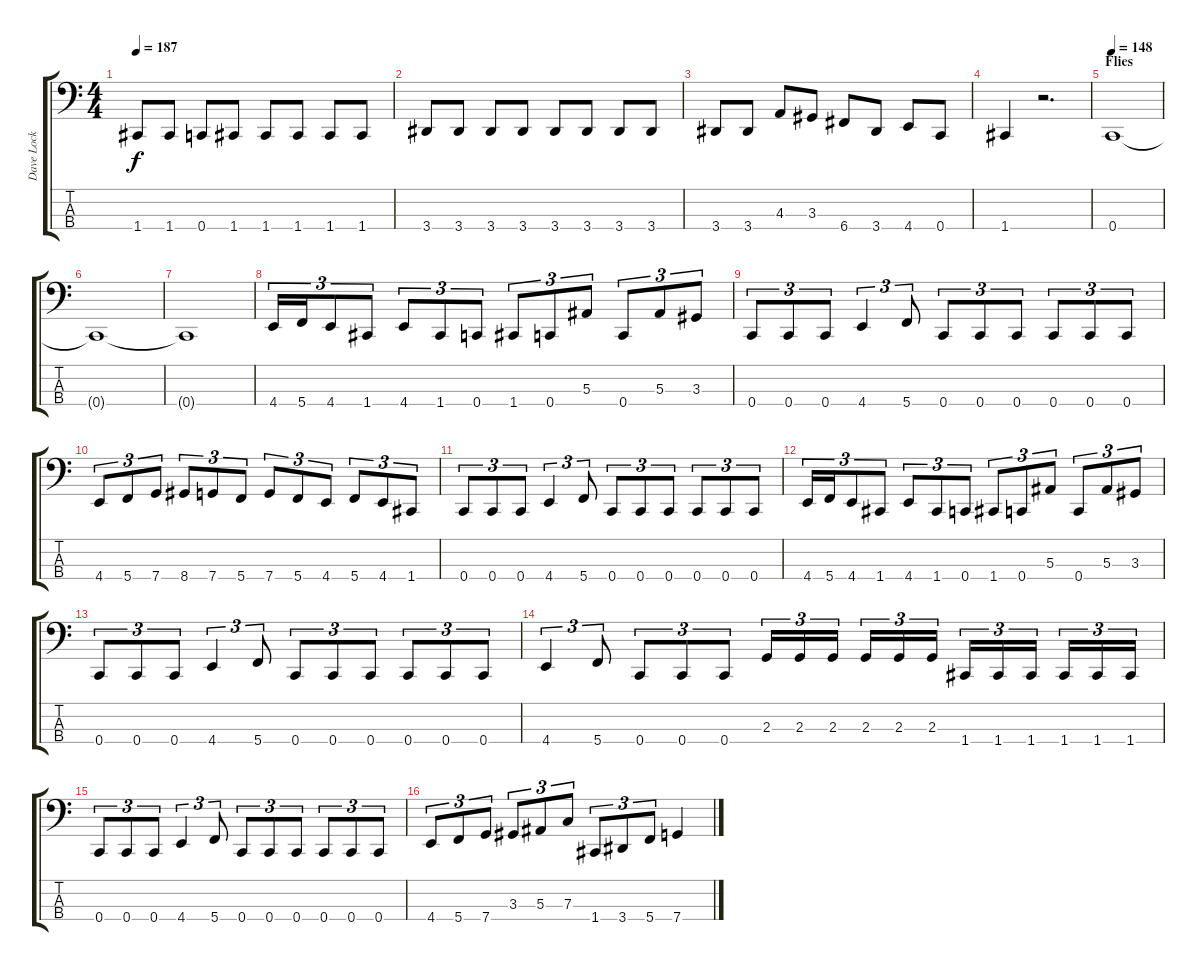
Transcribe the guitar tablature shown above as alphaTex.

\track ("Dave Lock (Bass)" "Dave Lock ") {instrument electricbassfinger}
\staff {score tabs}
\tuning (Eb2 Bb1 F1 C1) {hide}
\ts (4 4)
\tempo 187
\clef f4
\ks c
1.4.8{dy f} 1.4.8 0.4.8 1.4.8 1.4.8 1.4.8 1.4.8 1.4.8 |
3.4.8 3.4.8 3.4.8 3.4.8 3.4.8 3.4.8 3.4.8 3.4.8 |
3.4.8 3.4.8 4.3.8 3.3.8 6.4.8 3.4.8 4.4.8 0.4.8 |
1.4.4 r.2{d} |
\section ("" "Flies")
\tempo 148
0.4.1 |
0.4{t}.1 |
0.4{t}.1 |
4.4.16{tu (3 2)} 5.4.16{tu (3 2)} 4.4.8{tu (3 2)} 1.4.8{tu (3 2)} 4.4.8{tu (3 2)} 1.4.8{tu (3 2)} 0.4.8{tu (3 2)} 1.4.8{tu (3 2)} 0.4.8{tu (3 2)} 5.3.8{tu (3 2)} 0.4.8{tu (3 2)} 5.3.8{tu (3 2)} 3.3.8{tu (3 2)} |
0.4.8{tu (3 2)} 0.4.8{tu (3 2)} 0.4.8{tu (3 2)} 4.4.4{tu (3 2)} 5.4.8{tu (3 2)} 0.4.8{tu (3 2)} 0.4.8{tu (3 2)} 0.4.8{tu (3 2)} 0.4.8{tu (3 2)} 0.4.8{tu (3 2)} 0.4.8{tu (3 2)} |
4.4.8{tu (3 2)} 5.4.8{tu (3 2)} 7.4.8{tu (3 2)} 8.4.8{tu (3 2)} 7.4.8{tu (3 2)} 5.4.8{tu (3 2)} 7.4.8{tu (3 2)} 5.4.8{tu (3 2)} 4.4.8{tu (3 2)} 5.4.8{tu (3 2)} 4.4.8{tu (3 2)} 1.4.8{tu (3 2)} |
0.4.8{tu (3 2)} 0.4.8{tu (3 2)} 0.4.8{tu (3 2)} 4.4.4{tu (3 2)} 5.4.8{tu (3 2)} 0.4.8{tu (3 2)} 0.4.8{tu (3 2)} 0.4.8{tu (3 2)} 0.4.8{tu (3 2)} 0.4.8{tu (3 2)} 0.4.8{tu (3 2)} |
4.4.16{tu (3 2)} 5.4.16{tu (3 2)} 4.4.8{tu (3 2)} 1.4.8{tu (3 2)} 4.4.8{tu (3 2)} 1.4.8{tu (3 2)} 0.4.8{tu (3 2)} 1.4.8{tu (3 2)} 0.4.8{tu (3 2)} 5.3.8{tu (3 2)} 0.4.8{tu (3 2)} 5.3.8{tu (3 2)} 3.3.8{tu (3 2)} |
0.4.8{tu (3 2)} 0.4.8{tu (3 2)} 0.4.8{tu (3 2)} 4.4.4{tu (3 2)} 5.4.8{tu (3 2)} 0.4.8{tu (3 2)} 0.4.8{tu (3 2)} 0.4.8{tu (3 2)} 0.4.8{tu (3 2)} 0.4.8{tu (3 2)} 0.4.8{tu (3 2)} |
4.4.4{tu (3 2)} 5.4.8{tu (3 2)} 0.4.8{tu (3 2)} 0.4.8{tu (3 2)} 0.4.8{tu (3 2)} 2.3.16{tu (3 2)} 2.3.16{tu (3 2)} 2.3.16{tu (3 2)} 2.3.16{tu (3 2)} 2.3.16{tu (3 2)} 2.3.16{tu (3 2)} 1.4.16{tu (3 2)} 1.4.16{tu (3 2)} 1.4.16{tu (3 2)} 1.4.16{tu (3 2)} 1.4.16{tu (3 2)} 1.4.16{tu (3 2)} |
0.4.8{tu (3 2)} 0.4.8{tu (3 2)} 0.4.8{tu (3 2)} 4.4.4{tu (3 2)} 5.4.8{tu (3 2)} 0.4.8{tu (3 2)} 0.4.8{tu (3 2)} 0.4.8{tu (3 2)} 0.4.8{tu (3 2)} 0.4.8{tu (3 2)} 0.4.8{tu (3 2)} |
4.4.8{tu (3 2)} 5.4.8{tu (3 2)} 7.4.8{tu (3 2)} 3.3.8{tu (3 2)} 5.3.8{tu (3 2)} 7.3.8{tu (3 2)} 1.4.8{tu (3 2)} 3.4.8{tu (3 2)} 5.4.8{tu (3 2)} 7.4.4
